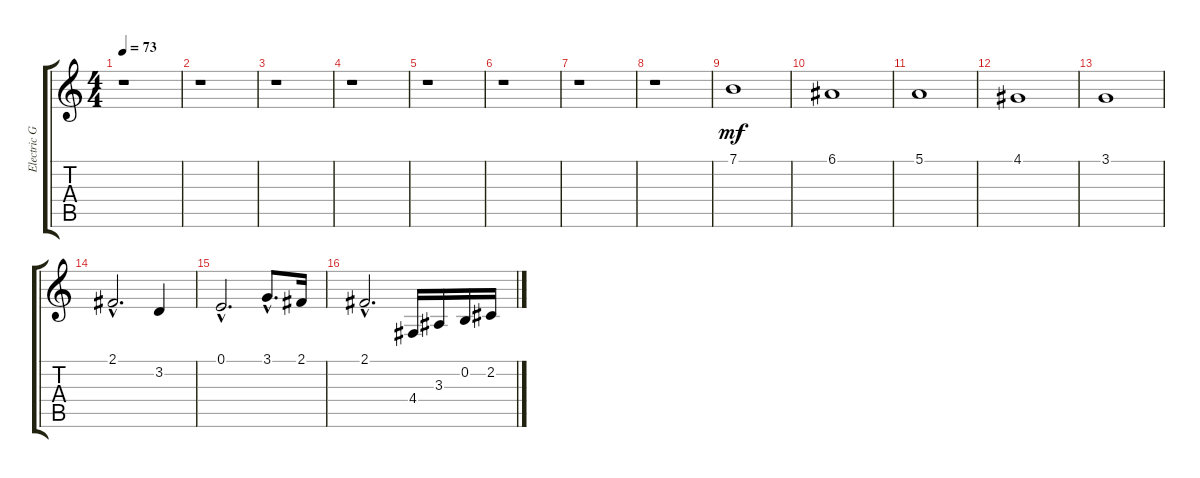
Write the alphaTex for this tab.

\track ("Electric Guitar 4" "Electric G") {instrument lead5charang}
\staff {score tabs}
\tuning (E4 B3 G3 D3 A2 E2) {hide}
\ts (4 4)
\tempo 73
\clef g2
\ks c
r.1{dy f} |
r.1 |
r.1 |
r.1 |
r.1 |
r.1 |
r.1 |
r.1 |
7.1.1{dy mf} |
6.1.1 |
5.1.1 |
4.1.1 |
3.1.1 |
2.1{hac}.2{d} 3.2.4 |
0.1{hac}.2{d} 3.1{hac}.8{d} 2.1.16 |
2.1{hac}.2{d} 4.4.16 3.3.16 0.2.16 2.2.16
